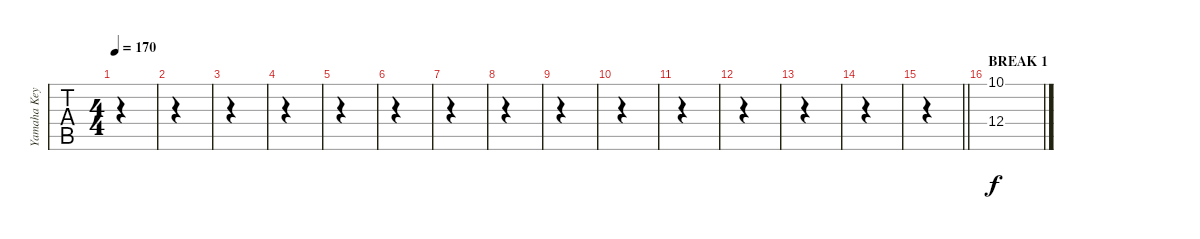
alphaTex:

\track ("Yamaha Keys - Warm Pad (352)" "Yamaha Key") {instrument pad2warm}
\staff {tabs}
\tuning (D4 A3 F3 C3 G2 C2) {hide}
\ts (4 4)
\tempo 170
\clef g2
\ks c
|
|
|
|
|
|
|
|
|
|
|
|
|
|
\barLineRight lightlight
|
\section ("" "BREAK 1")
(10.1 12.4).1
